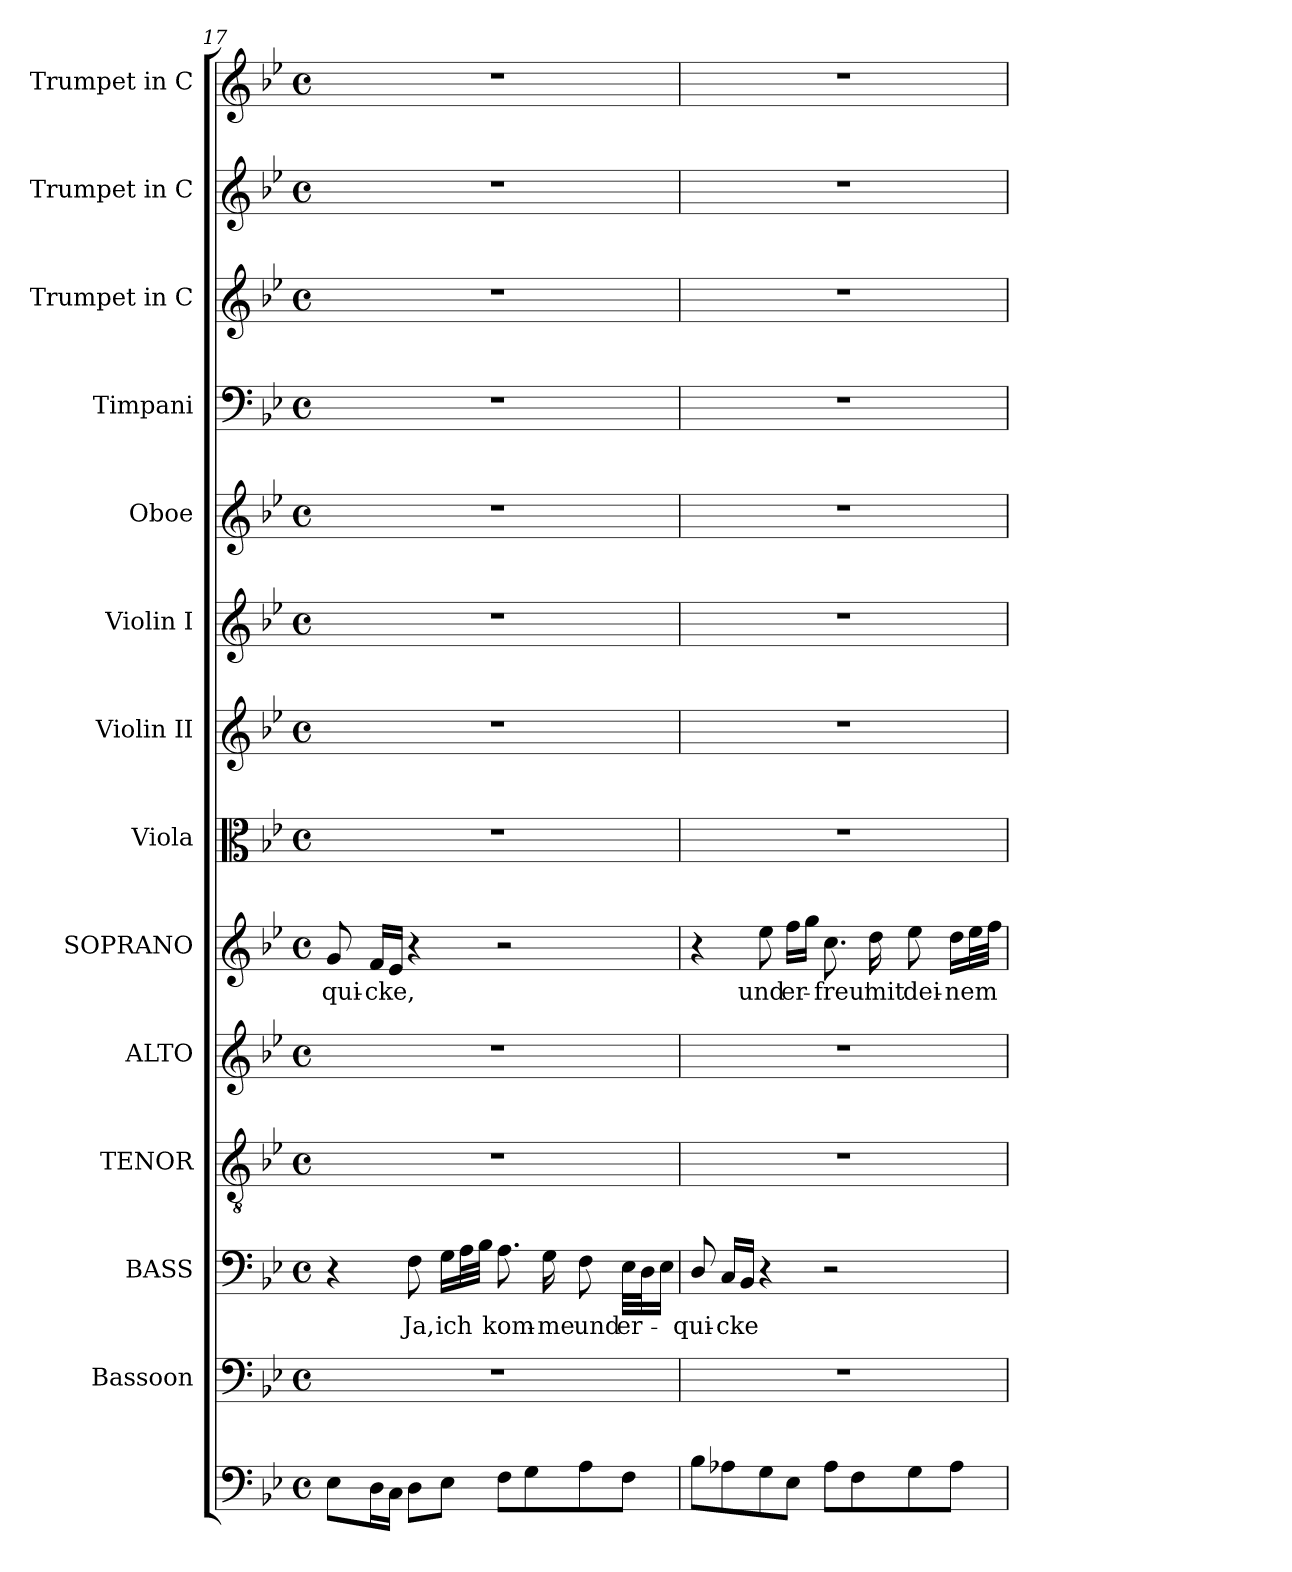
**kern	**kern	**kern	**text	**kern	**kern	**kern	**text	**kern	**kern	**kern	**kern	**kern	**kern	**kern	**kern
*part14	*part13	*part12	*part12	*part11	*part10	*part9	*part9	*part8	*part7	*part6	*part5	*part4	*part3	*part2	*part1
*staff14	*staff13	*staff12	*staff12	*staff11	*staff10	*staff9	*staff9	*staff8	*staff7	*staff6	*staff5	*staff4	*staff3	*staff2	*staff1
*	*I"Bassoon	*I"BASS	*	*I"TENOR	*I"ALTO	*I"SOPRANO	*	*I"Viola	*I"Violin II	*I"Violin I	*I"Oboe	*I"Timpani	*I"Trumpet in C	*I"Trumpet in C	*I"Trumpet in C
*	*	*	*	*	*I'Alto	*I'Soprano	*	*I'Viola	*I'Violin II	*I'Violin I	*I'Oboe	*I'Timp.	*	*	*
*clefF4	*clefF4	*clefF4	*	*clefGv2	*clefG2	*clefG2	*	*clefC3	*clefG2	*clefG2	*clefG2	*clefF4	*clefG2	*clefG2	*clefG2
*	*	*	*	*ITrd7c12	*	*	*	*	*	*	*	*	*	*	*
*k[b-e-]	*k[b-e-]	*k[b-e-]	*	*k[b-e-]	*k[b-e-]	*k[b-e-]	*	*k[b-e-]	*k[b-e-]	*k[b-e-]	*k[b-e-]	*k[b-e-]	*k[b-e-]	*k[b-e-]	*k[b-e-]
*B-:	*B-:	*B-:	*	*B-:	*B-:	*B-:	*	*B-:	*B-:	*B-:	*B-:	*B-:	*B-:	*B-:	*B-:
*M4/4	*M4/4	*M4/4	*	*M4/4	*M4/4	*M4/4	*	*M4/4	*M4/4	*M4/4	*M4/4	*M4/4	*M4/4	*M4/4	*M4/4
*met(c)	*met(c)	*met(c)	*	*met(c)	*met(c)	*met(c)	*	*met(c)	*met(c)	*met(c)	*met(c)	*met(c)	*met(c)	*met(c)	*met(c)
=17	=17	=17	=17	=17	=17	=17	=17	=17	=17	=17	=17	=17	=17	=17	=17
!	!	!	!	!	!	!	!LO:LY:b:color=#000000	!	!	!	!	!	!	!	!
8E-i\L	1r	4r	.	1r	1r	8gi/	-qui-	1r	1r	1r	1r	1r	1r	1r	1r
!	!	!	!	!	!	!	!LO:LY:b:color=#000000	!	!	!	!	!	!	!	!
16Di\L	.	.	.	.	.	16fi/LL	-cke,	.	.	.	.	.	.	.	.
16Ci\JJ	.	.	.	.	.	16e-i/JJ	.	.	.	.	.	.	.	.	.
!	!	!	!LO:LY:b:color=#000000	!	!	!	!	!	!	!	!	!	!	!	!
8Di\L	.	8Fi\	Ja,	.	.	4r	.	.	.	.	.	.	.	.	.
!	!	!	!LO:LY:b:color=#000000	!	!	!	!	!	!	!	!	!	!	!	!
8E-i\J	.	16Gi\LL	ich	.	.	.	.	.	.	.	.	.	.	.	.
.	.	32Ai\L	.	.	.	.	.	.	.	.	.	.	.	.	.
.	.	32B-i\JJJ	.	.	.	.	.	.	.	.	.	.	.	.	.
!	!	!	!LO:LY:b:color=#000000	!	!	!	!	!	!	!	!	!	!	!	!
8Fi\L	.	8.Ai\	kom-	.	.	2r	.	.	.	.	.	.	.	.	.
8Gi\	.	.	.	.	.	.	.	.	.	.	.	.	.	.	.
!	!	!	!LO:LY:b:color=#000000	!	!	!	!	!	!	!	!	!	!	!	!
.	.	16Gi\	-me	.	.	.	.	.	.	.	.	.	.	.	.
!	!	!	!LO:LY:b:color=#000000	!	!	!	!	!	!	!	!	!	!	!	!
8Ai\	.	8Fi\	und	.	.	.	.	.	.	.	.	.	.	.	.
!	!	!	!LO:LY:b:color=#000000	!	!	!	!	!	!	!	!	!	!	!	!
8Fi\J	.	32E-i\LLL	er-	.	.	.	.	.	.	.	.	.	.	.	.
.	.	32Di\J	.	.	.	.	.	.	.	.	.	.	.	.	.
.	.	16E-i\JJ	.	.	.	.	.	.	.	.	.	.	.	.	.
=18	=18	=18	=18	=18	=18	=18	=18	=18	=18	=18	=18	=18	=18	=18	=18
!	!	!	!LO:LY:b:color=#000000	!	!	!	!	!	!	!	!	!	!	!	!
8B-i\L	1r	8Di/	-qui-	1r	1r	4r	.	1r	1r	1r	1r	1r	1r	1r	1r
!	!	!	!LO:LY:b:color=#000000	!	!	!	!	!	!	!	!	!	!	!	!
8A-Xi\	.	16Ci/LL	-cke	.	.	.	.	.	.	.	.	.	.	.	.
.	.	16BB-i/JJ	.	.	.	.	.	.	.	.	.	.	.	.	.
!	!	!	!	!	!	!	!LO:LY:b:color=#000000	!	!	!	!	!	!	!	!
8Gi\	.	4r	.	.	.	8ee-i\	und	.	.	.	.	.	.	.	.
!	!	!	!	!	!	!	!LO:LY:b:color=#000000	!	!	!	!	!	!	!	!
8E-i\J	.	.	.	.	.	16ffi\LL	er-	.	.	.	.	.	.	.	.
.	.	.	.	.	.	16ggi\JJ	.	.	.	.	.	.	.	.	.
!	!	!	!	!	!	!	!LO:LY:b:color=#000000	!	!	!	!	!	!	!	!
8A-i\L	.	2r	.	.	.	8.cci\	-freu'	.	.	.	.	.	.	.	.
8Fi\	.	.	.	.	.	.	.	.	.	.	.	.	.	.	.
!	!	!	!	!	!	!	!LO:LY:b:color=#000000	!	!	!	!	!	!	!	!
.	.	.	.	.	.	16ddi\	mit	.	.	.	.	.	.	.	.
!	!	!	!	!	!	!	!LO:LY:b:color=#000000	!	!	!	!	!	!	!	!
8Gi\	.	.	.	.	.	8ee-i\	dei-	.	.	.	.	.	.	.	.
!	!	!	!	!	!	!	!LO:LY:b:color=#000000	!	!	!	!	!	!	!	!
8A-i\J	.	.	.	.	.	16ddi\LL	-nem	.	.	.	.	.	.	.	.
.	.	.	.	.	.	32ee-i\L	.	.	.	.	.	.	.	.	.
.	.	.	.	.	.	32ffi\JJJ	.	.	.	.	.	.	.	.	.
=	=	=	=	=	=	=	=	=	=	=	=	=	=	=	=
*-	*-	*-	*-	*-	*-	*-	*-	*-	*-	*-	*-	*-	*-	*-	*-
